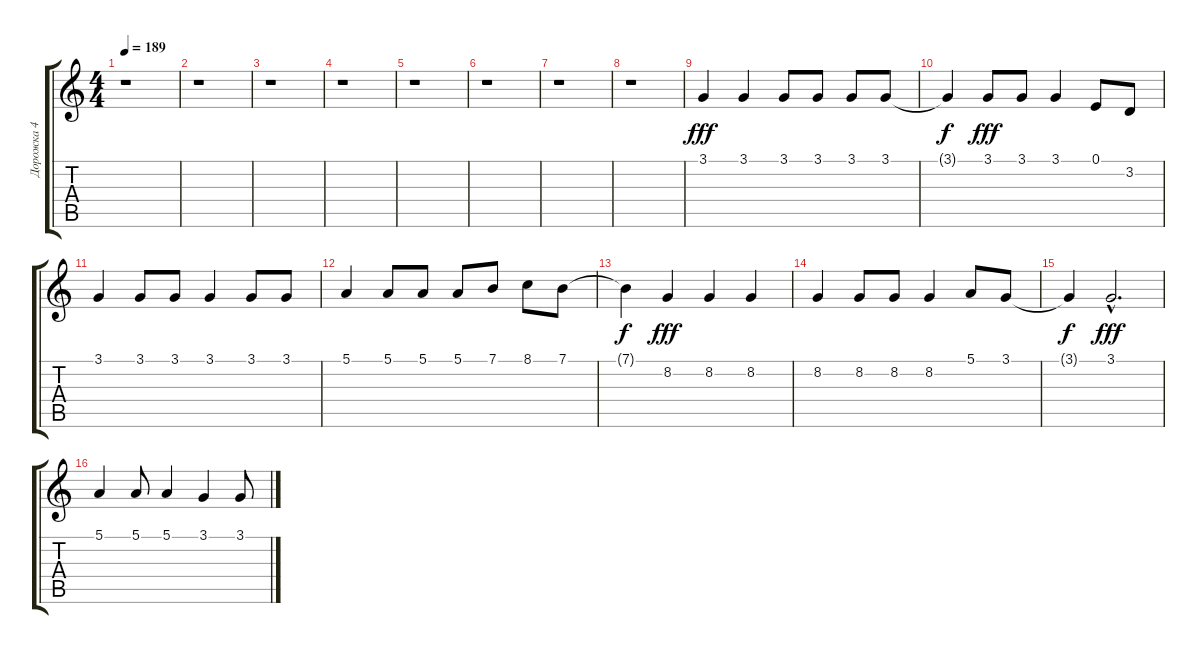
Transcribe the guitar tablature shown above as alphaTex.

\track ("Дорожка 4" "Дорожка 4") {instrument baritonesax}
\staff {score tabs}
\tuning (E4 B3 G3 D3 A2 E2) {hide}
\ts (4 4)
\tempo 189
\clef g2
\ks c
r.1{dy fff instrument baritonesax} |
r.1 |
r.1 |
r.1 |
r.1 |
r.1 |
r.1 |
r.1 |
3.1.4 3.1.4 3.1.8 3.1.8 3.1.8 3.1.8 |
3.1{t}.4{dy f} 3.1.8{dy fff} 3.1.8 3.1.4 0.1.8 3.2.8 |
3.1.4 3.1.8 3.1.8 3.1.4 3.1.8 3.1.8 |
5.1.4 5.1.8 5.1.8 5.1.8 7.1.8 8.1.8 7.1.8 |
7.1{t}.4{dy f} 8.2.4{dy fff} 8.2.4 8.2.4 |
8.2.4 8.2.8 8.2.8 8.2.4 5.1.8 3.1.8 |
3.1{t}.4{dy f} 3.1{hac}.2{d dy fff} |
5.1.4 5.1.8 5.1.4 3.1.4 3.1.8
